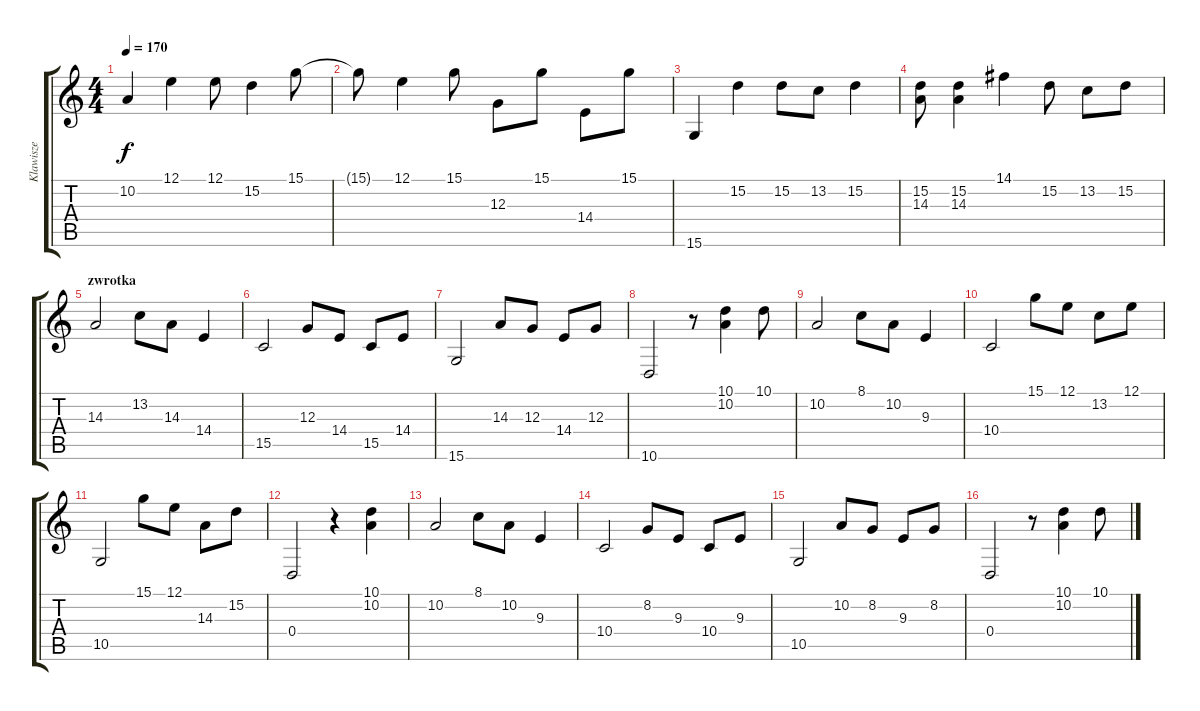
\track ("Klawisze" "Klawisze") {instrument acousticgrandpiano}
\staff {score tabs}
\tuning (E4 B3 G3 D3 A2 E2) {hide}
\ts (4 4)
\tempo 170
\clef g2
\ks c
10.2.4{dy f} 12.1.4 12.1.8 15.2.4 15.1.8 |
15.1{t}.8 12.1.4 15.1.8 12.3.8 15.1.8 14.4.8 15.1.8 |
15.6.4 15.2.4 15.2.8 13.2.8 15.2.4 |
(15.2 14.3).8 (15.2 14.3).4 14.1.4 15.2.8 13.2.8 15.2.8 |
\section ("" "zwrotka")
14.3.2 13.2.8 14.3.8 14.4.4 |
15.5.2 12.3.8 14.4.8 15.5.8 14.4.8 |
15.6.2 14.3.8 12.3.8 14.4.8 12.3.8 |
10.6.2 r.8 (10.1 10.2).4 10.1.8 |
10.2.2 8.1.8 10.2.8 9.3.4 |
10.4.2 15.1.8 12.1.8 13.2.8 12.1.8 |
10.5.2 15.1.8 12.1.8 14.3.8 15.2.8 |
0.4.2 r.4 (10.1 10.2).4 |
10.2.2 8.1.8 10.2.8 9.3.4 |
10.4.2 8.2.8 9.3.8 10.4.8 9.3.8 |
10.5.2 10.2.8 8.2.8 9.3.8 8.2.8 |
0.4.2 r.8 (10.1 10.2).4 10.1.8
